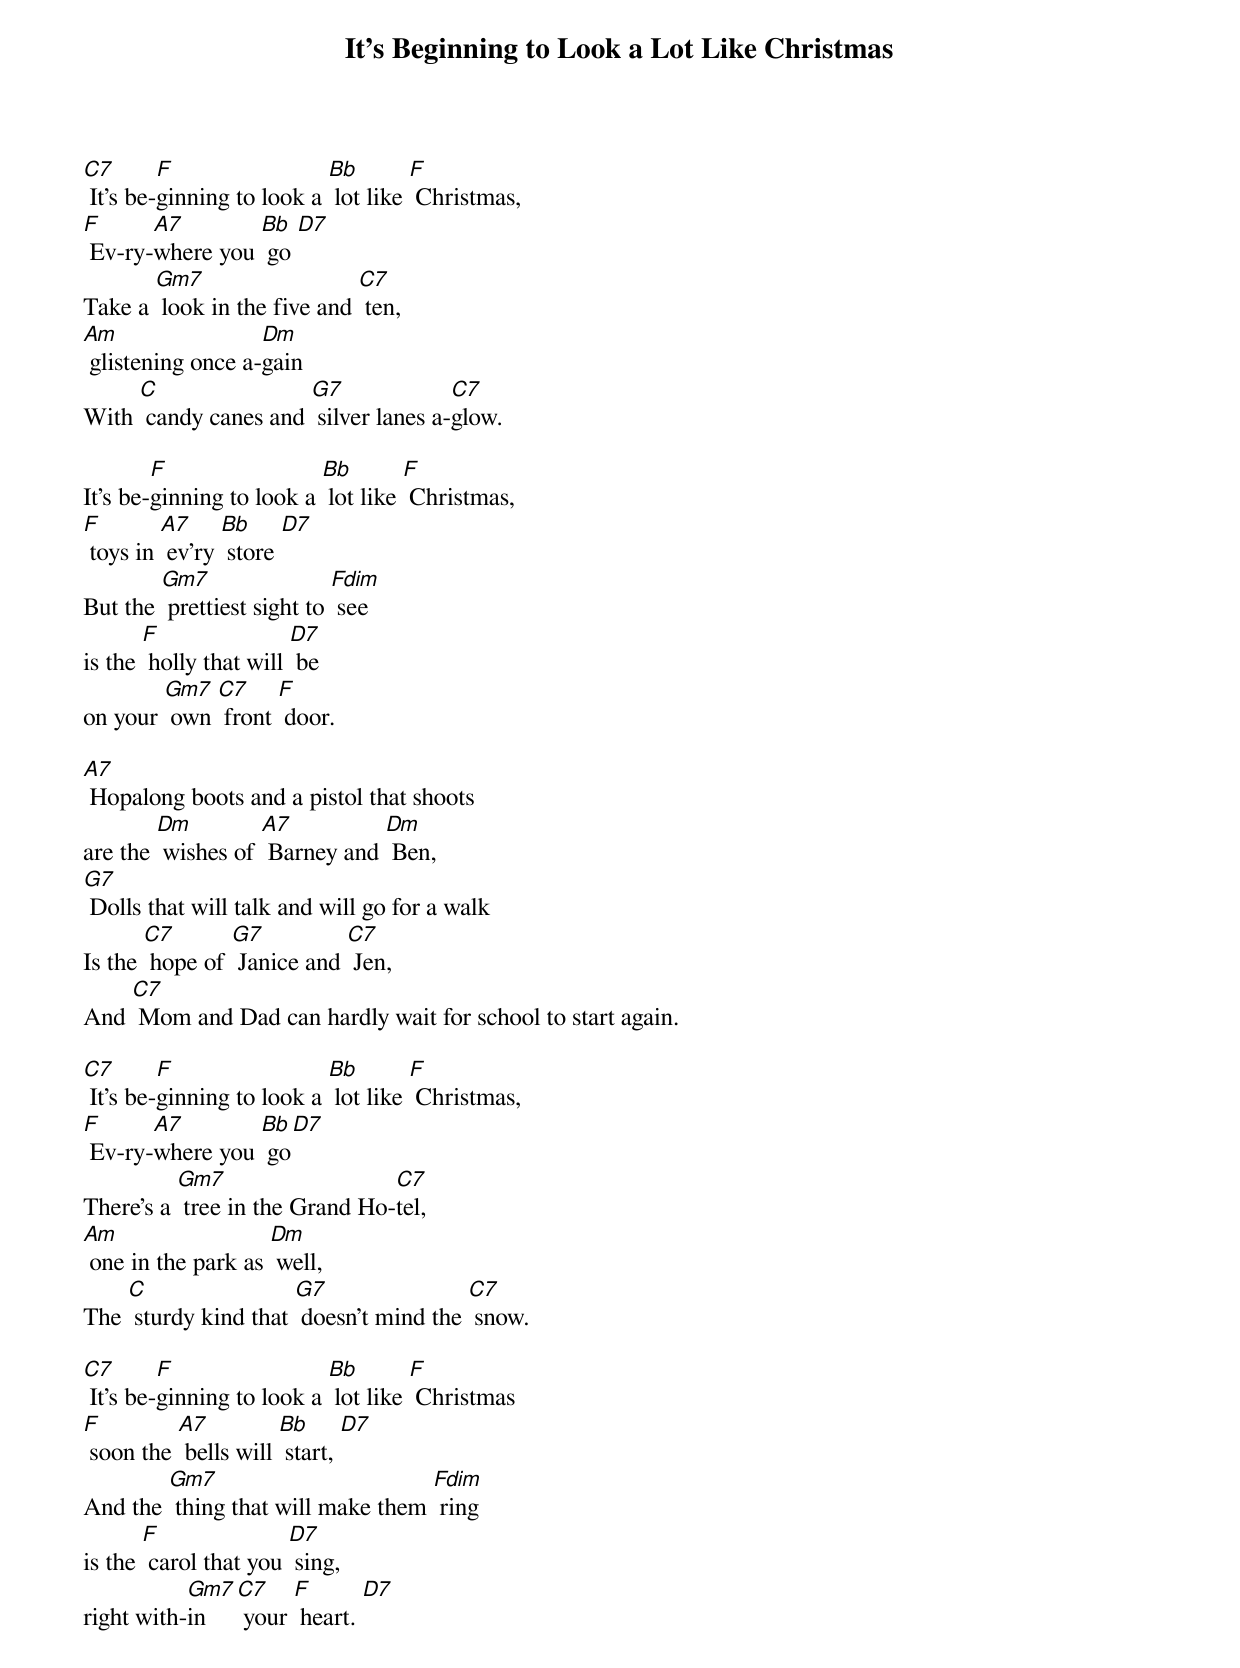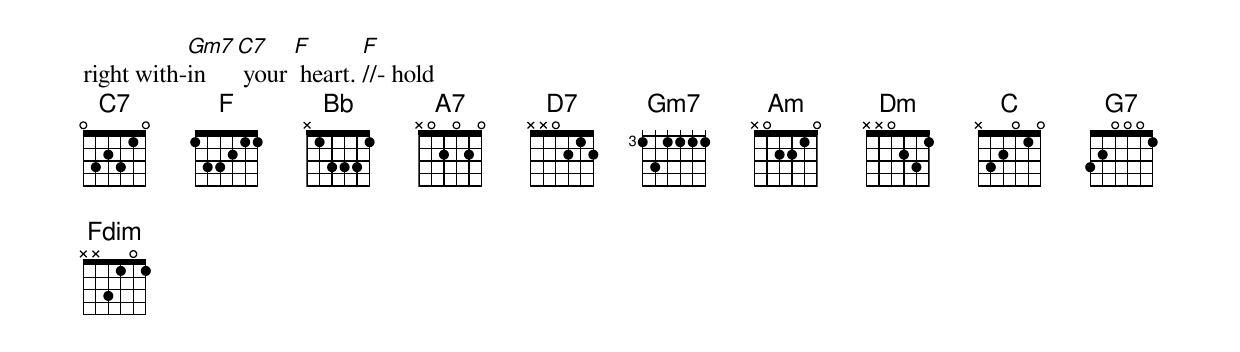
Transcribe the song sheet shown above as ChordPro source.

{t: It's Beginning to Look a Lot Like Christmas}

[C7] It's be-[F]ginning to look a [Bb] lot like [F] Christmas,
[F] Ev-ry-[A7]where you [Bb] go [D7]
Take a [Gm7] look in the five and [C7] ten,
[Am] glistening once a-[Dm]gain
With [C] candy canes and [G7] silver lanes a-[C7]glow.

It's be-[F]ginning to look a [Bb] lot like [F] Christmas,
[F] toys in [A7] ev'ry [Bb] store [D7]
But the [Gm7] prettiest sight to [Fdim] see
is the [F] holly that will [D7] be
on your [Gm7] own [C7] front [F] door.

[A7] Hopalong boots and a pistol that shoots
are the [Dm] wishes of [A7] Barney and [Dm] Ben,
[G7] Dolls that will talk and will go for a walk
Is the [C7] hope of [G7] Janice and [C7] Jen,
And [C7] Mom and Dad can hardly wait for school to start again.

[C7] It's be-[F]ginning to look a [Bb] lot like [F] Christmas,
[F] Ev-ry-[A7]where you [Bb] go[D7]
There's a [Gm7] tree in the Grand Ho-[C7]tel,
[Am] one in the park as [Dm] well,
The [C] sturdy kind that [G7] doesn't mind the [C7] snow.

[C7] It's be-[F]ginning to look a [Bb] lot like [F] Christmas
[F] soon the [A7] bells will [Bb] start, [D7]
And the [Gm7] thing that will make them [Fdim] ring
is the [F] carol that you [D7] sing,
right with-[Gm7]in [C7] your [F] heart. [D7]
right with-[Gm7]in [C7] your [F] heart. [F]//- hold
